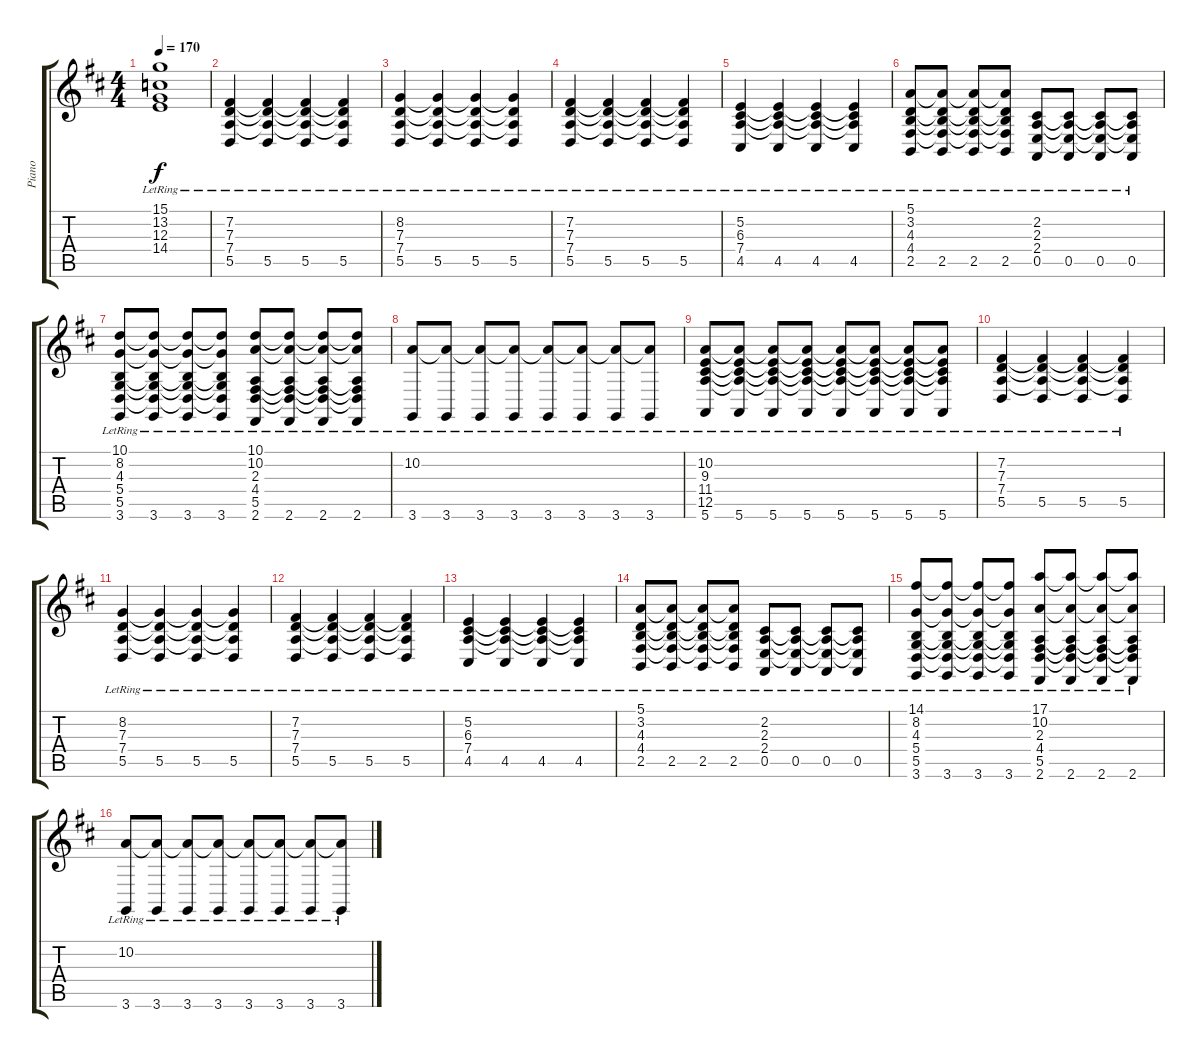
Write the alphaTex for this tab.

\track ("Piano" "Piano") {instrument acousticgrandpiano}
\staff {score tabs}
\tuning (E4 B3 G3 D3 A2 E2) {hide}
\ts (4 4)
\tempo 170
\clef g2
\ks d
(15.1{lr} 13.2{lr} 12.3{lr} 14.4{lr}).1{dy f} |
(7.2{lr} 7.3{lr} 7.4{lr} 5.5{lr}).4 (7.2{t} 7.3{t} 7.4{t} 5.5{lr}).4 (7.2{t} 7.3{t} 7.4{t} 5.5{lr}).4 (7.2{t} 7.3{t} 7.4{t} 5.5{lr}).4 |
(8.2{lr} 7.3{lr} 7.4{lr} 5.5{lr}).4 (8.2{t} 7.3{t} 7.4{t} 5.5{lr}).4 (8.2{t} 7.3{t} 7.4{t} 5.5{lr}).4 (8.2{t} 7.3{t} 7.4{t} 5.5{lr}).4 |
(7.2{lr} 7.3{lr} 7.4{lr} 5.5{lr}).4 (7.2{t} 7.3{t} 7.4{t} 5.5{lr}).4 (7.2{t} 7.3{t} 7.4{t} 5.5{lr}).4 (7.2{t} 7.3{t} 7.4{t} 5.5{lr}).4 |
(5.2{lr} 6.3{lr} 7.4{lr} 4.5{lr}).4 (5.2{t} 6.3{t} 7.4{t} 4.5{lr}).4 (5.2{t} 6.3{t} 7.4{t} 4.5{lr}).4 (5.2{t} 6.3{t} 7.4{t} 4.5{lr}).4 |
(5.1{lr} 3.2{lr} 4.3{lr} 4.4{lr} 2.5{lr}).8 (5.1{t} 3.2{t} 4.3{t} 4.4{t} 2.5{lr}).8 (5.1{t} 3.2{t} 4.3{t} 4.4{t} 2.5{lr}).8 (5.1{t} 3.2{t} 4.3{t} 4.4{t} 2.5{lr}).8 (2.2{lr} 2.3{lr} 2.4{lr} 0.5{lr}).8 (2.2{t} 2.3{t} 2.4{t} 0.5{lr}).8 (2.2{t} 2.3{t} 2.4{t} 0.5{lr}).8 (2.2{t} 2.3{t} 2.4{t} 0.5{lr}).8 |
(10.1{lr} 8.2{lr} 4.3{lr} 5.4{lr} 5.5{lr} 3.6{lr}).8 (10.1{t} 8.2{t} 4.3{t} 5.4{t} 5.5{t} 3.6{lr}).8 (10.1{t} 8.2{t} 4.3{t} 5.4{t} 5.5{t} 3.6{lr}).8 (10.1{t} 8.2{t} 4.3{t} 5.4{t} 5.5{t} 3.6{lr}).8 (10.1{lr} 10.2{lr} 2.3{lr} 4.4{lr} 5.5{lr} 2.6{lr}).8 (10.1{t} 10.2{t} 2.3{t} 4.4{t} 5.5{t} 2.6{lr}).8 (10.1{t} 10.2{t} 2.3{t} 4.4{t} 5.5{t} 2.6{lr}).8 (10.1{t} 10.2{t} 2.3{t} 4.4{t} 5.5{t} 2.6{lr}).8 |
(10.2{lr} 3.6{lr}).8 (10.2{t} 3.6{lr}).8 (10.2{t} 3.6{lr}).8 (10.2{t} 3.6{lr}).8 (10.2{t} 3.6{lr}).8 (10.2{t} 3.6{lr}).8 (10.2{t} 3.6{lr}).8 (10.2{t} 3.6{lr}).8 |
(10.2{lr} 9.3{lr} 11.4{lr} 12.5{lr} 5.6{lr}).8 (10.2{t} 9.3{t} 11.4{t} 12.5{t} 5.6{lr}).8 (10.2{t} 9.3{t} 11.4{t} 12.5{t} 5.6{lr}).8 (10.2{t} 9.3{t} 11.4{t} 12.5{t} 5.6{lr}).8 (10.2{t} 9.3{t} 11.4{t} 12.5{t} 5.6{lr}).8 (10.2{t} 9.3{t} 11.4{t} 12.5{t} 5.6{lr}).8 (10.2{t} 9.3{t} 11.4{t} 12.5{t} 5.6{lr}).8 (10.2{t} 9.3{t} 11.4{t} 12.5{t} 5.6{lr}).8 |
(7.2{lr} 7.3{lr} 7.4{lr} 5.5{lr}).4 (7.2{t} 7.3{t} 7.4{t} 5.5{lr}).4 (7.2{t} 7.3{t} 7.4{t} 5.5{lr}).4 (7.2{t} 7.3{t} 7.4{t} 5.5{lr}).4 |
(8.2{lr} 7.3{lr} 7.4{lr} 5.5{lr}).4 (8.2{t} 7.3{t} 7.4{t} 5.5{lr}).4 (8.2{t} 7.3{t} 7.4{t} 5.5{lr}).4 (8.2{t} 7.3{t} 7.4{t} 5.5{lr}).4 |
(7.2{lr} 7.3{lr} 7.4{lr} 5.5{lr}).4 (7.2{t} 7.3{t} 7.4{t} 5.5{lr}).4 (7.2{t} 7.3{t} 7.4{t} 5.5{lr}).4 (7.2{t} 7.3{t} 7.4{t} 5.5{lr}).4 |
(5.2{lr} 6.3{lr} 7.4{lr} 4.5{lr}).4 (5.2{t} 6.3{t} 7.4{t} 4.5{lr}).4 (5.2{t} 6.3{t} 7.4{t} 4.5{lr}).4 (5.2{t} 6.3{t} 7.4{t} 4.5{lr}).4 |
(5.1{lr} 3.2{lr} 4.3{lr} 4.4{lr} 2.5{lr}).8 (5.1{t} 3.2{t} 4.3{t} 4.4{t} 2.5{lr}).8 (5.1{t} 3.2{t} 4.3{t} 4.4{t} 2.5{lr}).8 (5.1{t} 3.2{t} 4.3{t} 4.4{t} 2.5{lr}).8 (2.2{lr} 2.3{lr} 2.4{lr} 0.5{lr}).8 (2.2{t} 2.3{t} 2.4{t} 0.5{lr}).8 (2.2{t} 2.3{t} 2.4{t} 0.5{lr}).8 (2.2{t} 2.3{t} 2.4{t} 0.5{lr}).8 |
(14.1{lr} 8.2{lr} 4.3{lr} 5.4{lr} 5.5{lr} 3.6{lr}).8 (14.1{t} 8.2{t} 4.3{t} 5.4{t} 5.5{t} 3.6{lr}).8 (14.1{t} 8.2{t} 4.3{t} 5.4{t} 5.5{t} 3.6{lr}).8 (14.1{t} 8.2{t} 4.3{t} 5.4{t} 5.5{t} 3.6{lr}).8 (17.1{lr} 10.2{lr} 2.3{lr} 4.4{lr} 5.5{lr} 2.6{lr}).8 (17.1{t} 10.2{t} 2.3{t} 4.4{t} 5.5{t} 2.6{lr}).8 (17.1{t} 10.2{t} 2.3{t} 4.4{t} 5.5{t} 2.6{lr}).8 (17.1{t} 10.2{t} 2.3{t} 4.4{t} 5.5{t} 2.6{lr}).8 |
(10.2{lr} 3.6{lr}).8 (10.2{t} 3.6{lr}).8 (10.2{t} 3.6{lr}).8 (10.2{t} 3.6{lr}).8 (10.2{t} 3.6{lr}).8 (10.2{t} 3.6{lr}).8 (10.2{t} 3.6{lr}).8 (10.2{t} 3.6{lr}).8
